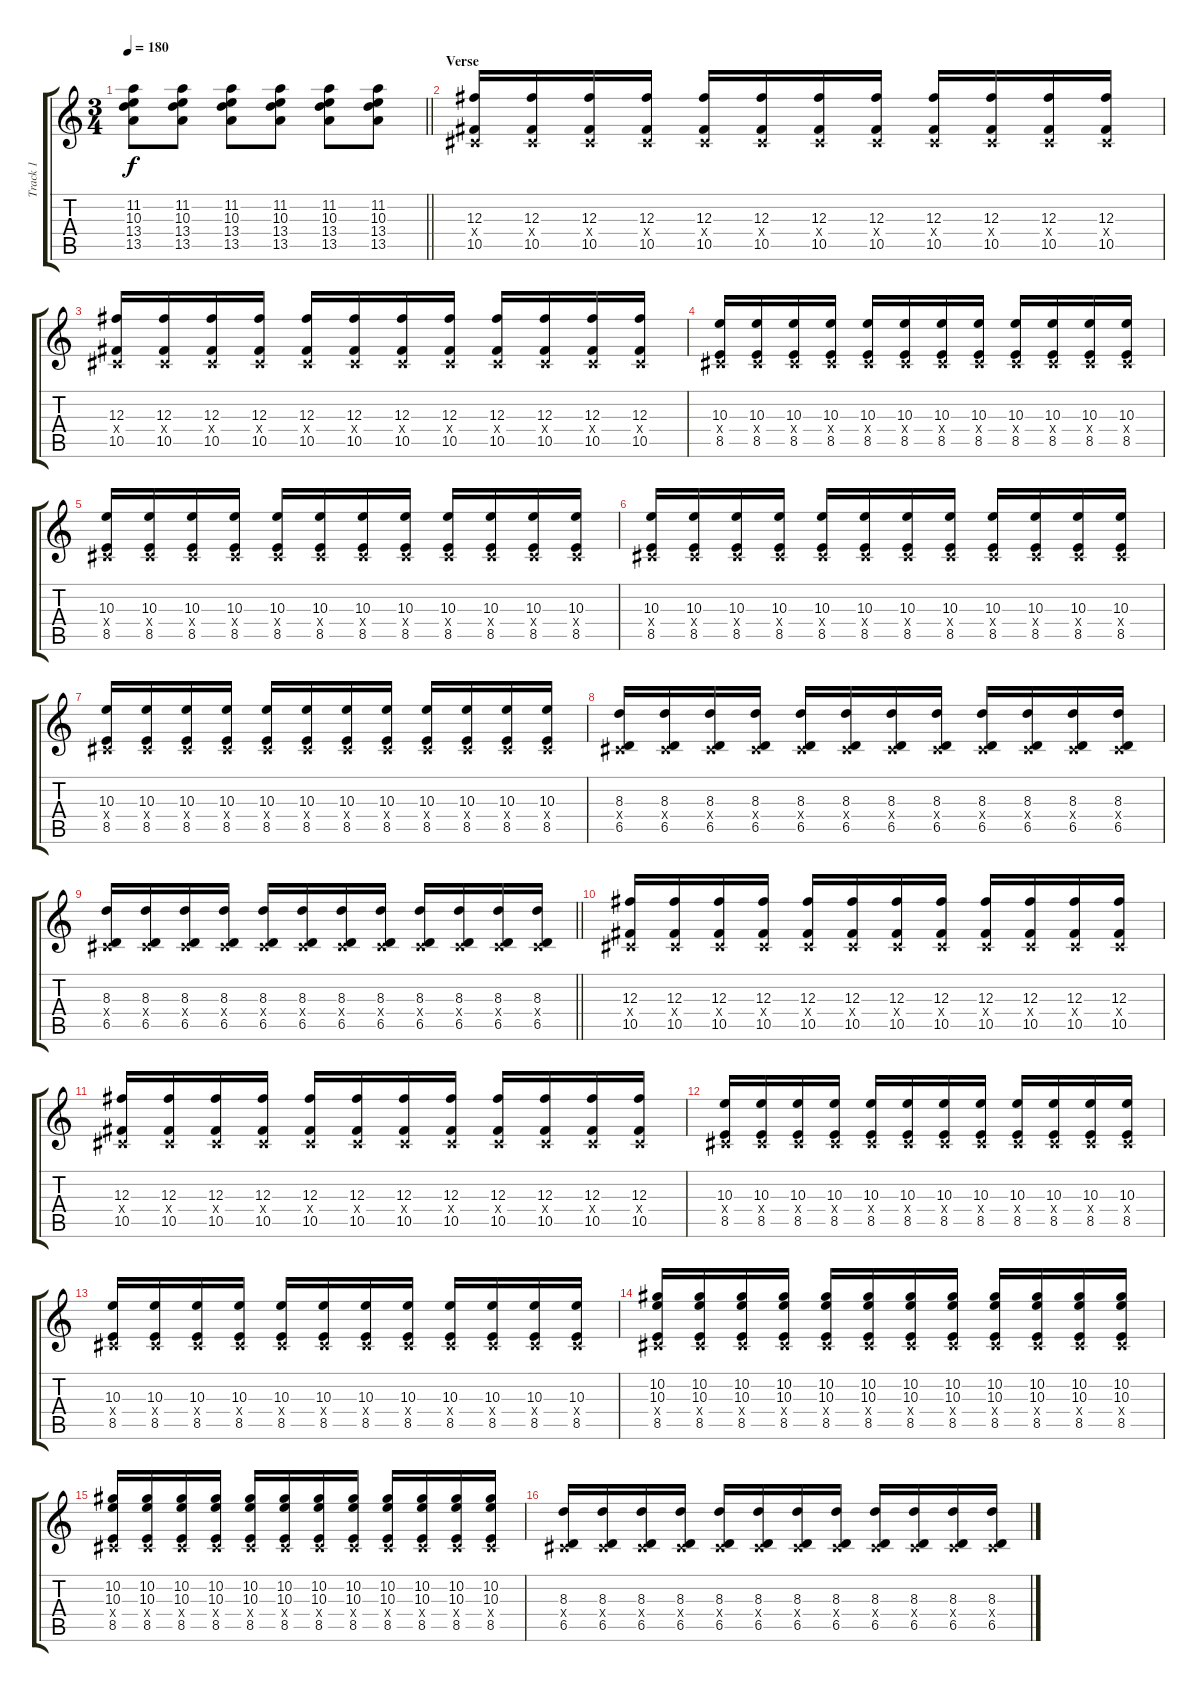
\track ("Track 1" "Track 1") {instrument distortionguitar}
\staff {score tabs}
\tuning (Eb4 Bb3 Gb3 Db3 Ab2 Db2) {hide}
\ts (3 4)
\tempo 180
\clef g2
\barLineRight lightlight
\ks c
(11.2 10.3 13.4 13.5).8{dy f} (11.2 10.3 13.4 13.5).8 (11.2 10.3 13.4 13.5).8 (11.2 10.3 13.4 13.5).8 (11.2 10.3 13.4 13.5).8 (11.2 10.3 13.4 13.5).8 |
\section ("" "Verse")
(12.3 0.4{x} 10.5).16 (12.3 0.4{x} 10.5).16 (12.3 0.4{x} 10.5).16 (12.3 0.4{x} 10.5).16 (12.3 0.4{x} 10.5).16 (12.3 0.4{x} 10.5).16 (12.3 0.4{x} 10.5).16 (12.3 0.4{x} 10.5).16 (12.3 0.4{x} 10.5).16 (12.3 0.4{x} 10.5).16 (12.3 0.4{x} 10.5).16 (12.3 0.4{x} 10.5).16 |
(12.3 0.4{x} 10.5).16 (12.3 0.4{x} 10.5).16 (12.3 0.4{x} 10.5).16 (12.3 0.4{x} 10.5).16 (12.3 0.4{x} 10.5).16 (12.3 0.4{x} 10.5).16 (12.3 0.4{x} 10.5).16 (12.3 0.4{x} 10.5).16 (12.3 0.4{x} 10.5).16 (12.3 0.4{x} 10.5).16 (12.3 0.4{x} 10.5).16 (12.3 0.4{x} 10.5).16 |
(10.3 0.4{x} 8.5).16 (10.3 0.4{x} 8.5).16 (10.3 0.4{x} 8.5).16 (10.3 0.4{x} 8.5).16 (10.3 0.4{x} 8.5).16 (10.3 0.4{x} 8.5).16 (10.3 0.4{x} 8.5).16 (10.3 0.4{x} 8.5).16 (10.3 0.4{x} 8.5).16 (10.3 0.4{x} 8.5).16 (10.3 0.4{x} 8.5).16 (10.3 0.4{x} 8.5).16 |
(10.3 0.4{x} 8.5).16 (10.3 0.4{x} 8.5).16 (10.3 0.4{x} 8.5).16 (10.3 0.4{x} 8.5).16 (10.3 0.4{x} 8.5).16 (10.3 0.4{x} 8.5).16 (10.3 0.4{x} 8.5).16 (10.3 0.4{x} 8.5).16 (10.3 0.4{x} 8.5).16 (10.3 0.4{x} 8.5).16 (10.3 0.4{x} 8.5).16 (10.3 0.4{x} 8.5).16 |
(10.3 0.4{x} 8.5).16 (10.3 0.4{x} 8.5).16 (10.3 0.4{x} 8.5).16 (10.3 0.4{x} 8.5).16 (10.3 0.4{x} 8.5).16 (10.3 0.4{x} 8.5).16 (10.3 0.4{x} 8.5).16 (10.3 0.4{x} 8.5).16 (10.3 0.4{x} 8.5).16 (10.3 0.4{x} 8.5).16 (10.3 0.4{x} 8.5).16 (10.3 0.4{x} 8.5).16 |
(10.3 0.4{x} 8.5).16 (10.3 0.4{x} 8.5).16 (10.3 0.4{x} 8.5).16 (10.3 0.4{x} 8.5).16 (10.3 0.4{x} 8.5).16 (10.3 0.4{x} 8.5).16 (10.3 0.4{x} 8.5).16 (10.3 0.4{x} 8.5).16 (10.3 0.4{x} 8.5).16 (10.3 0.4{x} 8.5).16 (10.3 0.4{x} 8.5).16 (10.3 0.4{x} 8.5).16 |
(8.3 0.4{x} 6.5).16 (8.3 0.4{x} 6.5).16 (8.3 0.4{x} 6.5).16 (8.3 0.4{x} 6.5).16 (8.3 0.4{x} 6.5).16 (8.3 0.4{x} 6.5).16 (8.3 0.4{x} 6.5).16 (8.3 0.4{x} 6.5).16 (8.3 0.4{x} 6.5).16 (8.3 0.4{x} 6.5).16 (8.3 0.4{x} 6.5).16 (8.3 0.4{x} 6.5).16 |
\barLineRight lightlight
(8.3 0.4{x} 6.5).16 (8.3 0.4{x} 6.5).16 (8.3 0.4{x} 6.5).16 (8.3 0.4{x} 6.5).16 (8.3 0.4{x} 6.5).16 (8.3 0.4{x} 6.5).16 (8.3 0.4{x} 6.5).16 (8.3 0.4{x} 6.5).16 (8.3 0.4{x} 6.5).16 (8.3 0.4{x} 6.5).16 (8.3 0.4{x} 6.5).16 (8.3 0.4{x} 6.5).16 |
(12.3 0.4{x} 10.5).16 (12.3 0.4{x} 10.5).16 (12.3 0.4{x} 10.5).16 (12.3 0.4{x} 10.5).16 (12.3 0.4{x} 10.5).16 (12.3 0.4{x} 10.5).16 (12.3 0.4{x} 10.5).16 (12.3 0.4{x} 10.5).16 (12.3 0.4{x} 10.5).16 (12.3 0.4{x} 10.5).16 (12.3 0.4{x} 10.5).16 (12.3 0.4{x} 10.5).16 |
(12.3 0.4{x} 10.5).16 (12.3 0.4{x} 10.5).16 (12.3 0.4{x} 10.5).16 (12.3 0.4{x} 10.5).16 (12.3 0.4{x} 10.5).16 (12.3 0.4{x} 10.5).16 (12.3 0.4{x} 10.5).16 (12.3 0.4{x} 10.5).16 (12.3 0.4{x} 10.5).16 (12.3 0.4{x} 10.5).16 (12.3 0.4{x} 10.5).16 (12.3 0.4{x} 10.5).16 |
(10.3 0.4{x} 8.5).16 (10.3 0.4{x} 8.5).16 (10.3 0.4{x} 8.5).16 (10.3 0.4{x} 8.5).16 (10.3 0.4{x} 8.5).16 (10.3 0.4{x} 8.5).16 (10.3 0.4{x} 8.5).16 (10.3 0.4{x} 8.5).16 (10.3 0.4{x} 8.5).16 (10.3 0.4{x} 8.5).16 (10.3 0.4{x} 8.5).16 (10.3 0.4{x} 8.5).16 |
(10.3 0.4{x} 8.5).16 (10.3 0.4{x} 8.5).16 (10.3 0.4{x} 8.5).16 (10.3 0.4{x} 8.5).16 (10.3 0.4{x} 8.5).16 (10.3 0.4{x} 8.5).16 (10.3 0.4{x} 8.5).16 (10.3 0.4{x} 8.5).16 (10.3 0.4{x} 8.5).16 (10.3 0.4{x} 8.5).16 (10.3 0.4{x} 8.5).16 (10.3 0.4{x} 8.5).16 |
(10.2 10.3 0.4{x} 8.5).16 (10.2 10.3 0.4{x} 8.5).16 (10.2 10.3 0.4{x} 8.5).16 (10.2 10.3 0.4{x} 8.5).16 (10.2 10.3 0.4{x} 8.5).16 (10.2 10.3 0.4{x} 8.5).16 (10.2 10.3 0.4{x} 8.5).16 (10.2 10.3 0.4{x} 8.5).16 (10.2 10.3 0.4{x} 8.5).16 (10.2 10.3 0.4{x} 8.5).16 (10.2 10.3 0.4{x} 8.5).16 (10.2 10.3 0.4{x} 8.5).16 |
(10.2 10.3 0.4{x} 8.5).16 (10.2 10.3 0.4{x} 8.5).16 (10.2 10.3 0.4{x} 8.5).16 (10.2 10.3 0.4{x} 8.5).16 (10.2 10.3 0.4{x} 8.5).16 (10.2 10.3 0.4{x} 8.5).16 (10.2 10.3 0.4{x} 8.5).16 (10.2 10.3 0.4{x} 8.5).16 (10.2 10.3 0.4{x} 8.5).16 (10.2 10.3 0.4{x} 8.5).16 (10.2 10.3 0.4{x} 8.5).16 (10.2 10.3 0.4{x} 8.5).16 |
(8.3 0.4{x} 6.5).16 (8.3 0.4{x} 6.5).16 (8.3 0.4{x} 6.5).16 (8.3 0.4{x} 6.5).16 (8.3 0.4{x} 6.5).16 (8.3 0.4{x} 6.5).16 (8.3 0.4{x} 6.5).16 (8.3 0.4{x} 6.5).16 (8.3 0.4{x} 6.5).16 (8.3 0.4{x} 6.5).16 (8.3 0.4{x} 6.5).16 (8.3 0.4{x} 6.5).16
